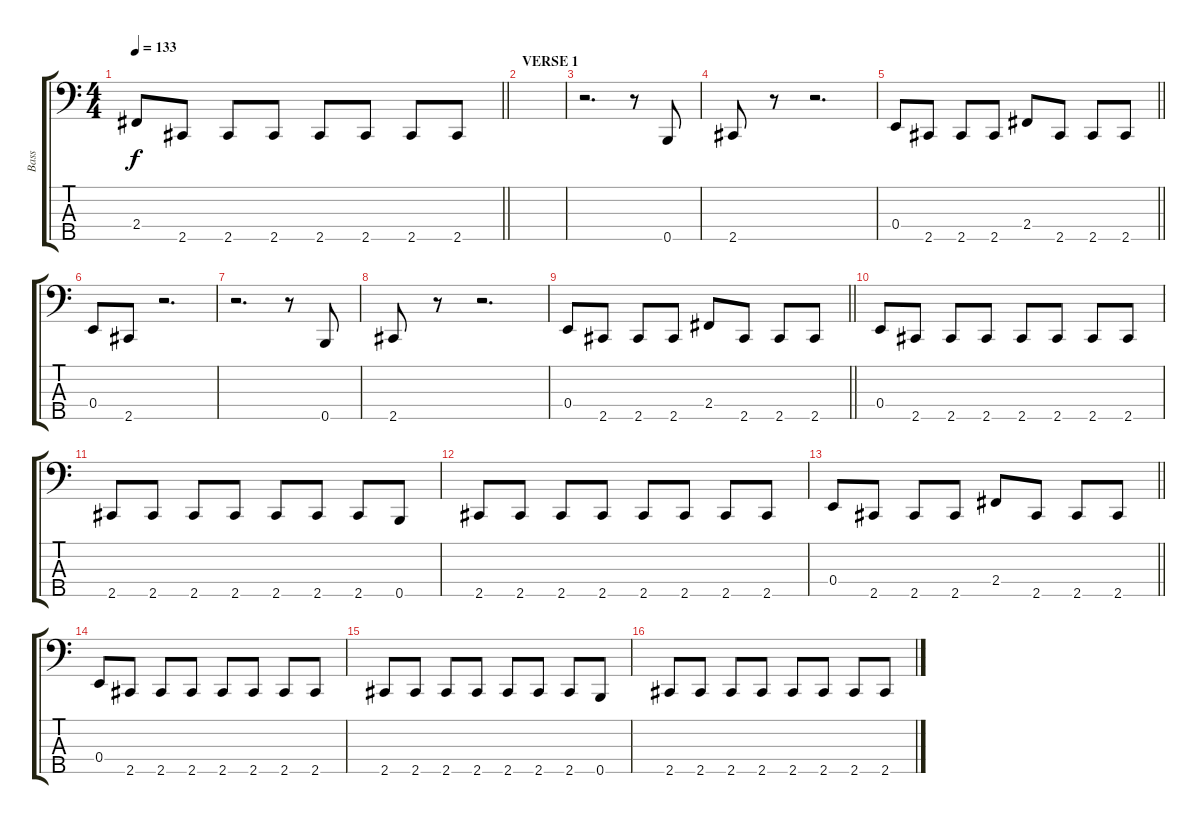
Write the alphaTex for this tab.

\track ("Bass" "Bass") {instrument electricbassfinger}
\staff {score tabs}
\tuning (G2 D2 A1 E1 B0) {hide}
\ts (4 4)
\tempo 133
\clef f4
\barLineRight lightlight
\ks c
2.4.8{dy f} 2.5.8 2.5.8 2.5.8 2.5.8 2.5.8 2.5.8 2.5.8 |
\section ("" "VERSE 1")
|
r.2{d} r.8 0.5.8 |
2.5.8 r.8 r.2{d} |
\barLineRight lightlight
0.4.8 2.5.8 2.5.8 2.5.8 2.4.8 2.5.8 2.5.8 2.5.8 |
0.4.8 2.5.8 r.2{d} |
r.2{d} r.8 0.5.8 |
2.5.8 r.8 r.2{d} |
\barLineRight lightlight
0.4.8 2.5.8 2.5.8 2.5.8 2.4.8 2.5.8 2.5.8 2.5.8 |
\section ("" "")
0.4.8 2.5.8 2.5.8 2.5.8 2.5.8 2.5.8 2.5.8 2.5.8 |
2.5.8 2.5.8 2.5.8 2.5.8 2.5.8 2.5.8 2.5.8 0.5.8 |
2.5.8 2.5.8 2.5.8 2.5.8 2.5.8 2.5.8 2.5.8 2.5.8 |
\barLineRight lightlight
0.4.8 2.5.8 2.5.8 2.5.8 2.4.8 2.5.8 2.5.8 2.5.8 |
0.4.8 2.5.8 2.5.8 2.5.8 2.5.8 2.5.8 2.5.8 2.5.8 |
2.5.8 2.5.8 2.5.8 2.5.8 2.5.8 2.5.8 2.5.8 0.5.8 |
2.5.8 2.5.8 2.5.8 2.5.8 2.5.8 2.5.8 2.5.8 2.5.8
